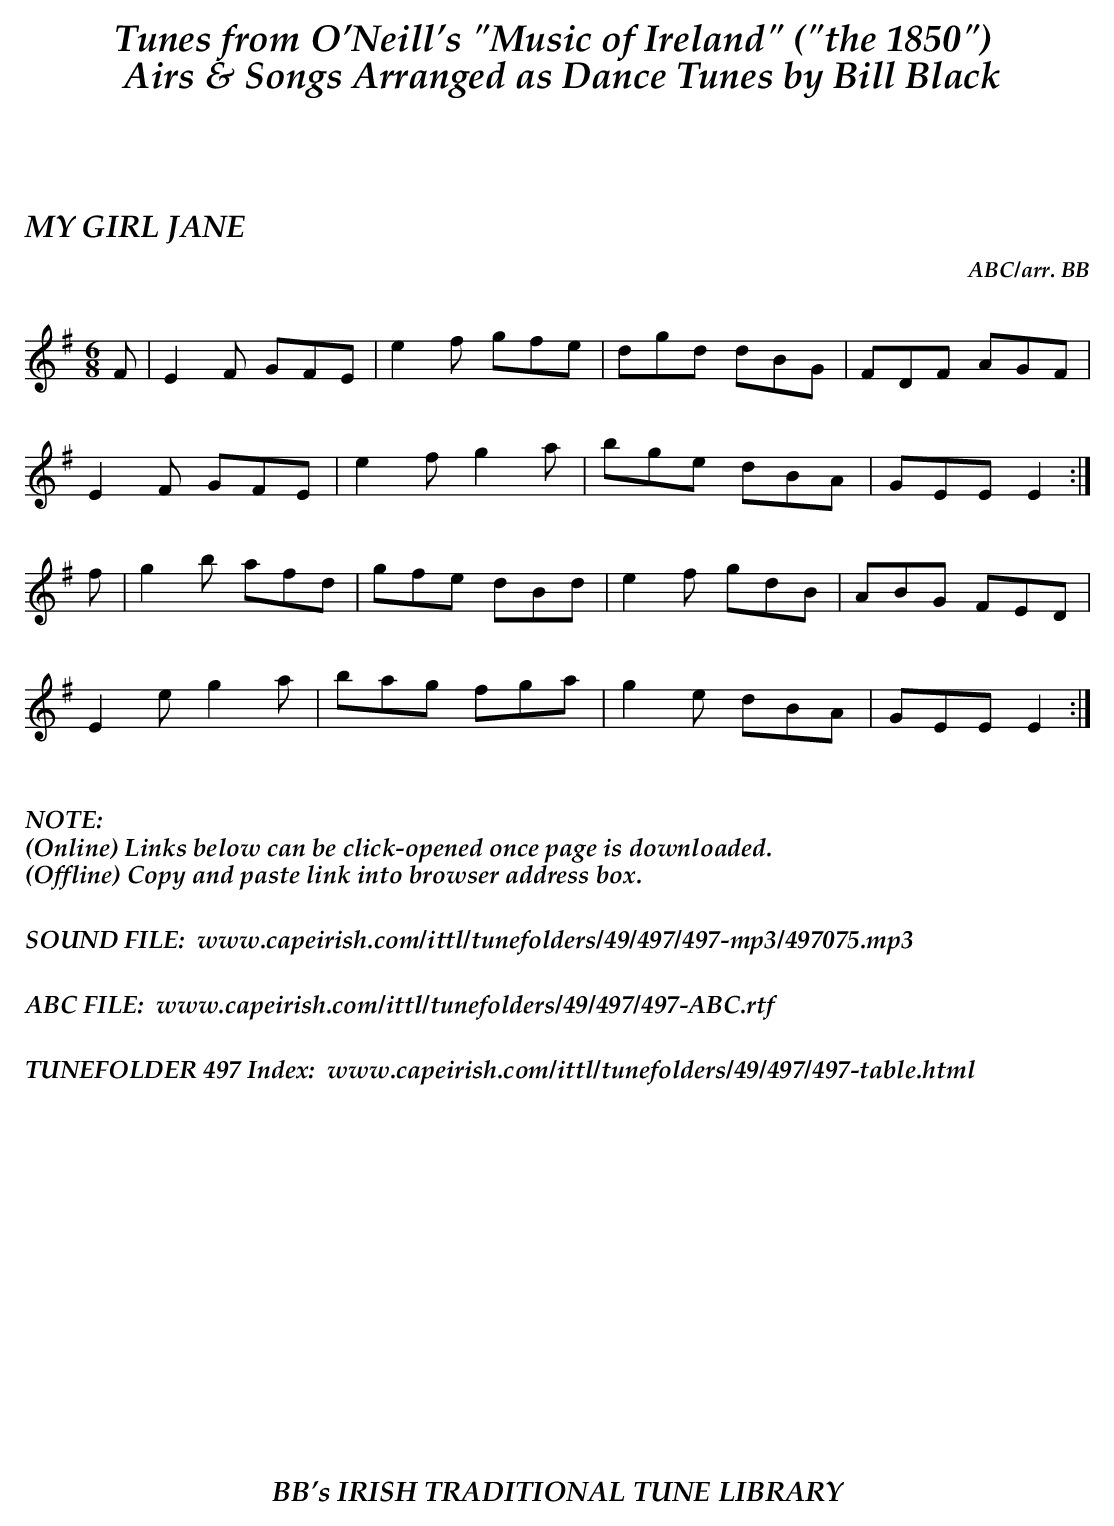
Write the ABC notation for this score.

X:1
T:MY GIRL JANE
C:ABC/arr. BB
M:6/8
L:1/8
K:Em
F|E2F GFE|e2f gfe|dgd dBG|FDF AGF|
E2F GFE|e2f g2a|bge dBA|GEE E2:|
f|g2b afd|gfe dBd|e2f gdB|ABG FED|
E2e g2a|bag fga|g2e dBA|GEE E2:|
%%vskip .3in
%%textoption left
%%textfont "Palatino-BoldItalic" 16
%%begintext
%%NOTE:
(Online) Links below can be click-opened once page is downloaded.
(Offline) Copy and paste link into browser address box.
%%
%%
SOUND FILE:  www.capeirish.com/ittl/tunefolders/49/497/497-mp3/497075.mp3
%%
%%
ABC FILE:  www.capeirish.com/ittl/tunefolders/49/497/497-ABC.rtf
%%
%%
TUNEFOLDER 497 Index:  www.capeirish.com/ittl/tunefolders/49/497/497-table.html
